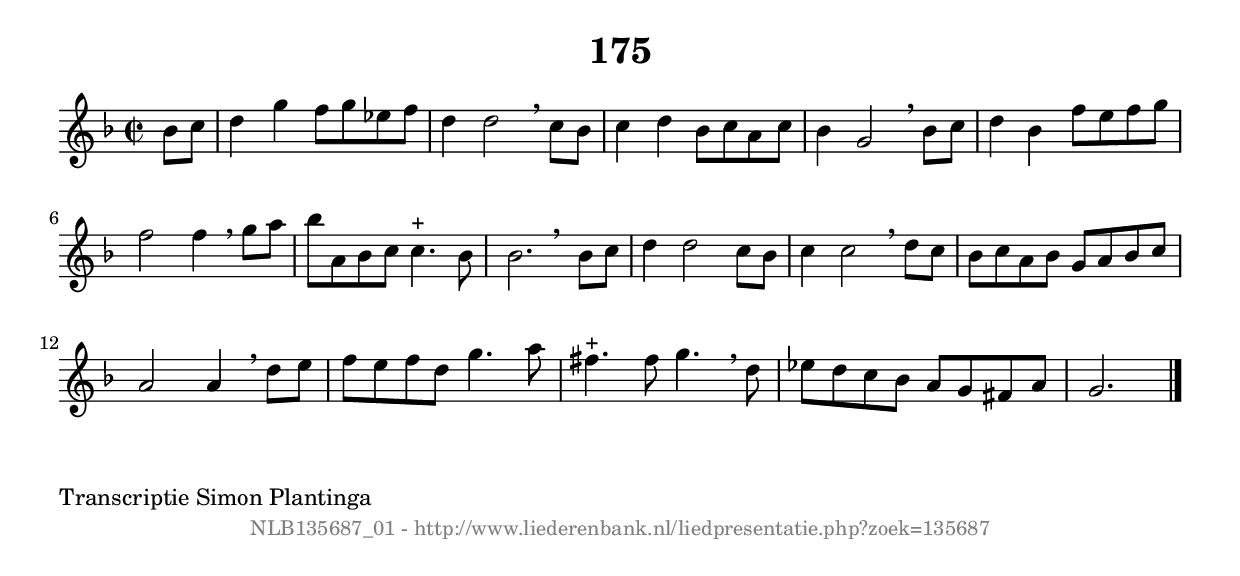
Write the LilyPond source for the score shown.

%
% produced by wce2krn 1.64 (7 June 2014)
%
\version"2.16"
#(append! paper-alist '(("long" . (cons (* 210 mm) (* 2000 mm)))))
#(set-default-paper-size "long")
sb = {\breathe}
mBreak = {\breathe }
bBreak = {\breathe }
x = {\once\override NoteHead #'style = #'cross }
gl=\glissando
itime={\override Staff.TimeSignature #'stencil = ##f }
ficta = {\once\set suggestAccidentals = ##t}
fine = {\once\override Score.RehearsalMark #'self-alignment-X = #1 \mark \markup {\italic{Fine}}}
dc = {\once\override Score.RehearsalMark #'self-alignment-X = #1 \mark \markup {\italic{D.C.}}}
dcf = {\once\override Score.RehearsalMark #'self-alignment-X = #1 \mark \markup {\italic{D.C. al Fine}}}
dcc = {\once\override Score.RehearsalMark #'self-alignment-X = #1 \mark \markup {\italic{D.C. al Coda}}}
ds = {\once\override Score.RehearsalMark #'self-alignment-X = #1 \mark \markup {\italic{D.S.}}}
dsf = {\once\override Score.RehearsalMark #'self-alignment-X = #1 \mark \markup {\italic{D.S. al Fine}}}
dsc = {\once\override Score.RehearsalMark #'self-alignment-X = #1 \mark \markup {\italic{D.S. al Coda}}}
pv = {\set Score.repeatCommands = #'((volta "1"))}
sv = {\set Score.repeatCommands = #'((volta "2"))}
tv = {\set Score.repeatCommands = #'((volta "3"))}
qv = {\set Score.repeatCommands = #'((volta "4"))}
xv = {\set Score.repeatCommands = #'((volta #f))}
\header{ tagline = ""
title = "175"
}
\score {{
\key g \dorian
\relative g'
{
\set melismaBusyProperties = #'()
\partial 32*8
\time 2/2
\tempo 4=120
\override Score.MetronomeMark #'transparent = ##t
\override Score.RehearsalMark #'break-visibility = #(vector #t #t #f)
bes8 c8 | d4 g4 f8 g8 ees8 f8 | d4 d2 \sb c8 bes8 | c4 d4 bes8 c8 a8 c8 | bes4 g2 \mBreak
bes8 c8 | d4 bes4 f'8 e8 f8 g8 | f2 f4 \sb g8 a8 | bes8 a,8 bes8 c8 c4.^"+" bes8 | bes2. \bar ":|:" \bBreak
bes8 c8 | d4 d2 c8 bes8 | c4 c2 \sb d8 c8 | bes8 c8 a8 bes8 g8 a8 bes8 c8 | a2 a4 \mBreak
d8 e8 | f8 e8 f8 d8 g4. a8 | fis4.^"+" fis8 g4. \sb d8 | ees8 d8 c8 bes8 a8 g8 fis8 a8 | g2. \bar "|."
 }}
 \midi { }
 \layout {
            indent = 0.0\cm
}
}
\markup { \wordwrap-string #" 
Transcriptie Simon Plantinga
"}
\markup { \vspace #0 } \markup { \with-color #grey \fill-line { \center-column { \smaller "NLB135687_01 - http://www.liederenbank.nl/liedpresentatie.php?zoek=135687" } } }
